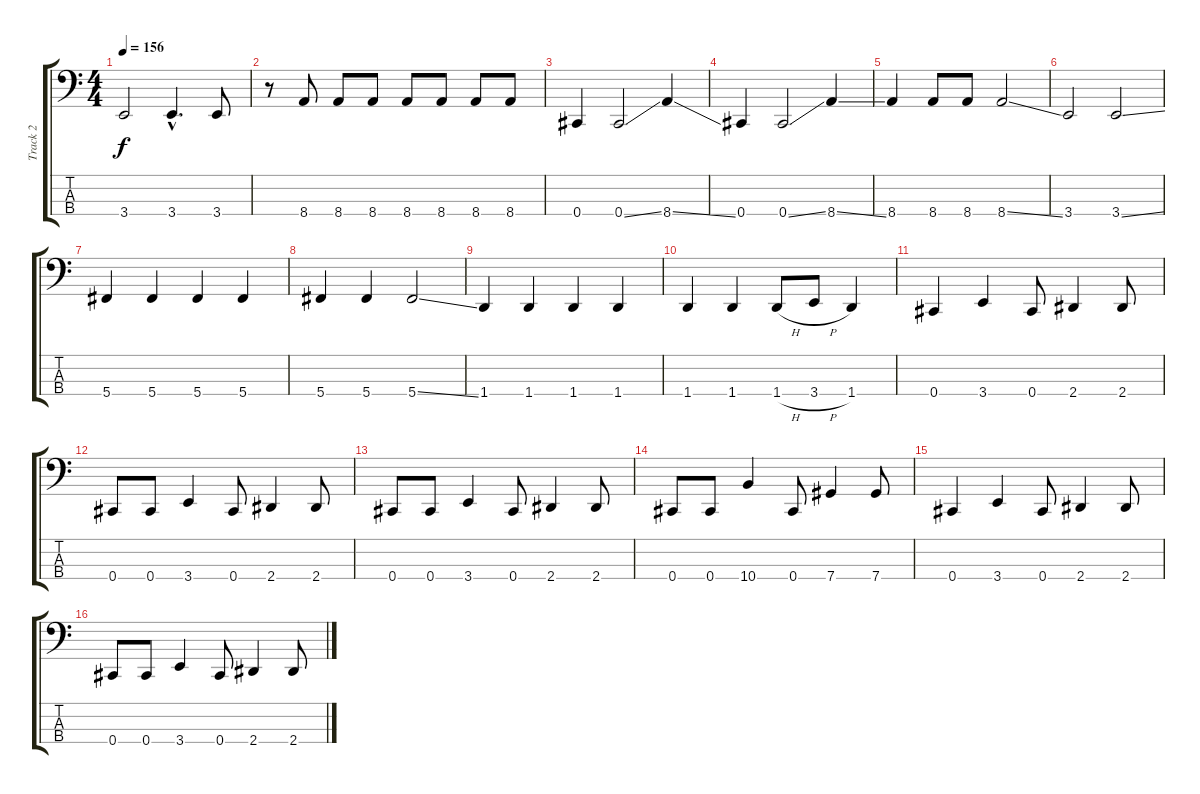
\track ("Track 2" "Track 2") {instrument electricbassfinger}
\staff {score tabs}
\tuning (Gb2 Db2 Ab1 Db1) {hide}
\ts (4 4)
\tempo 156
\clef f4
\ks c
3.4.2{dy f} 3.4{hac}.4{d} 3.4.8 |
r.8 8.4.8 8.4.8 8.4.8 8.4.8 8.4.8 8.4.8 8.4.8 |
0.4.4 0.4{ss}.2 8.4{ss}.4 |
0.4.4 0.4{ss}.2 8.4{ss}.4 |
8.4.4 8.4.8 8.4.8 8.4{ss}.2 |
3.4.2 3.4{ss}.2 |
5.4.4 5.4.4 5.4.4 5.4.4 |
5.4.4 5.4.4 5.4{ss}.2 |
1.4.4 1.4.4 1.4.4 1.4.4 |
1.4.4 1.4.4 1.4{h}.8 3.4{h}.8 1.4.4 |
0.4.4 3.4.4 0.4.8 2.4.4 2.4.8 |
0.4.8 0.4.8 3.4.4 0.4.8 2.4.4 2.4.8 |
0.4.8 0.4.8 3.4.4 0.4.8 2.4.4 2.4.8 |
0.4.8 0.4.8 10.4.4 0.4.8 7.4.4 7.4.8 |
0.4.4 3.4.4 0.4.8 2.4.4 2.4.8 |
0.4.8 0.4.8 3.4.4 0.4.8 2.4.4 2.4.8
